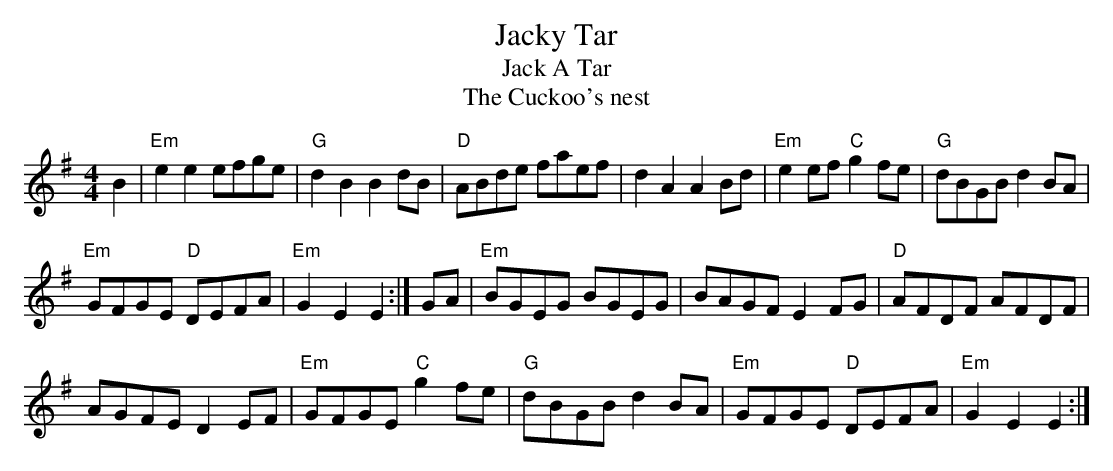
X:1
T:Jacky Tar
T:Jack A Tar
T:The Cuckoo's nest
M:4/4
L:1/8
K:G
B2|\
"Em"e2e2 efge|"G"d2B2 B2dB|"D"ABde faef|d2A2 A2Bd|\
"Em"e2ef "C"g2fe|"G"dBGB d2BA|
"Em"GFGE "D"DEFA|"Em"G2E2 E2:|\
GA|\
"Em"BGEG BGEG|BAGF E2FG|"D"AFDF AFDF|
AGFE D2EF|\
"Em"GFGE "C"g2fe|"G"dBGB d2BA|"Em"GFGE "D"DEFA|"Em"G2E2 E2:|
